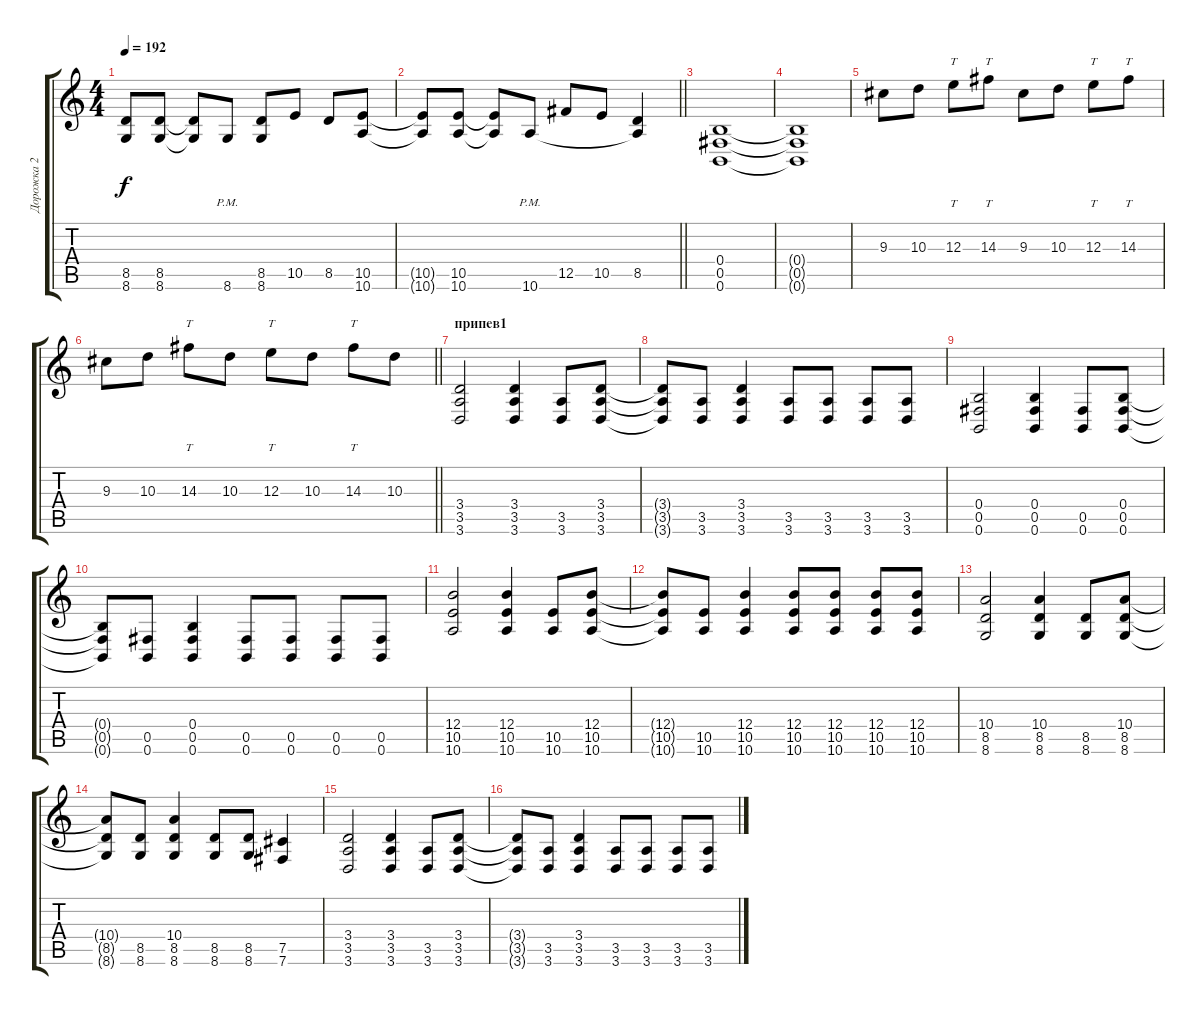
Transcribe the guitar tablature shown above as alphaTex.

\track ("Дорожка 2" "Дорожка 2") {instrument overdrivenguitar}
\staff {score tabs}
\tuning (Db4 Ab3 E3 B2 Gb2 B1) {hide}
\ts (4 4)
\tempo 192
\clef g2
\ks c
(8.5{t} 8.6{t}).8{dy f} (8.5 8.6).8 (8.5{t} 8.6{t}).8 8.6{pm}.8 (8.5 8.6).8 10.5.8 8.5.8 (10.5 10.6).8 |
\barLineRight lightlight
(10.5{t} 10.6{t}).8 (10.5 10.6).8 (10.5{t} 10.6{t}).8 10.6{pm}.8 12.5.8 10.5.8 (8.5 10.6{t}).4 |
(0.4 0.5 0.6).1 |
(0.4{t} 0.5{t} 0.6{t}).1 |
9.3.8 10.3.8 12.3.8{tt} 14.3.8{tt} 9.3.8 10.3.8 12.3.8{tt} 14.3.8{tt} |
\barLineRight lightlight
9.3.8 10.3.8 14.3.8{tt} 10.3.8 12.3.8{tt} 10.3.8 14.3.8{tt} 10.3.8 |
\section ("" "припев1")
(3.4 3.5 3.6).2 (3.4 3.5 3.6).4 (3.5 3.6).8 (3.4 3.5 3.6).8 |
(3.4{t} 3.5{t} 3.6{t}).8 (3.5 3.6).8 (3.4 3.5 3.6).4 (3.5 3.6).8 (3.5 3.6).8 (3.5 3.6).8 (3.5 3.6).8 |
(0.4 0.5 0.6).2 (0.4 0.5 0.6).4 (0.5 0.6).8 (0.4 0.5 0.6).8 |
(0.4{t} 0.5{t} 0.6{t}).8 (0.5 0.6).8 (0.4 0.5 0.6).4 (0.5 0.6).8 (0.5 0.6).8 (0.5 0.6).8 (0.5 0.6).8 |
(12.4 10.5 10.6).2 (12.4 10.5 10.6).4 (10.5 10.6).8 (12.4 10.5 10.6).8 |
(12.4{t} 10.5{t} 10.6{t}).8 (10.5 10.6).8 (12.4 10.5 10.6).4 (12.4 10.5 10.6).8 (12.4 10.5 10.6).8 (12.4 10.5 10.6).8 (12.4 10.5 10.6).8 |
(10.4 8.5 8.6).2 (10.4 8.5 8.6).4 (8.5 8.6).8 (10.4 8.5 8.6).8 |
(10.4{t} 8.5{t} 8.6{t}).8 (8.5 8.6).8 (10.4 8.5 8.6).4 (8.5 8.6).8 (8.5 8.6).8 (7.5 7.6).4 |
(3.4 3.5 3.6).2 (3.4 3.5 3.6).4 (3.5 3.6).8 (3.4 3.5 3.6).8 |
(3.4{t} 3.5{t} 3.6{t}).8 (3.5 3.6).8 (3.4 3.5 3.6).4 (3.5 3.6).8 (3.5 3.6).8 (3.5 3.6).8 (3.5 3.6).8
